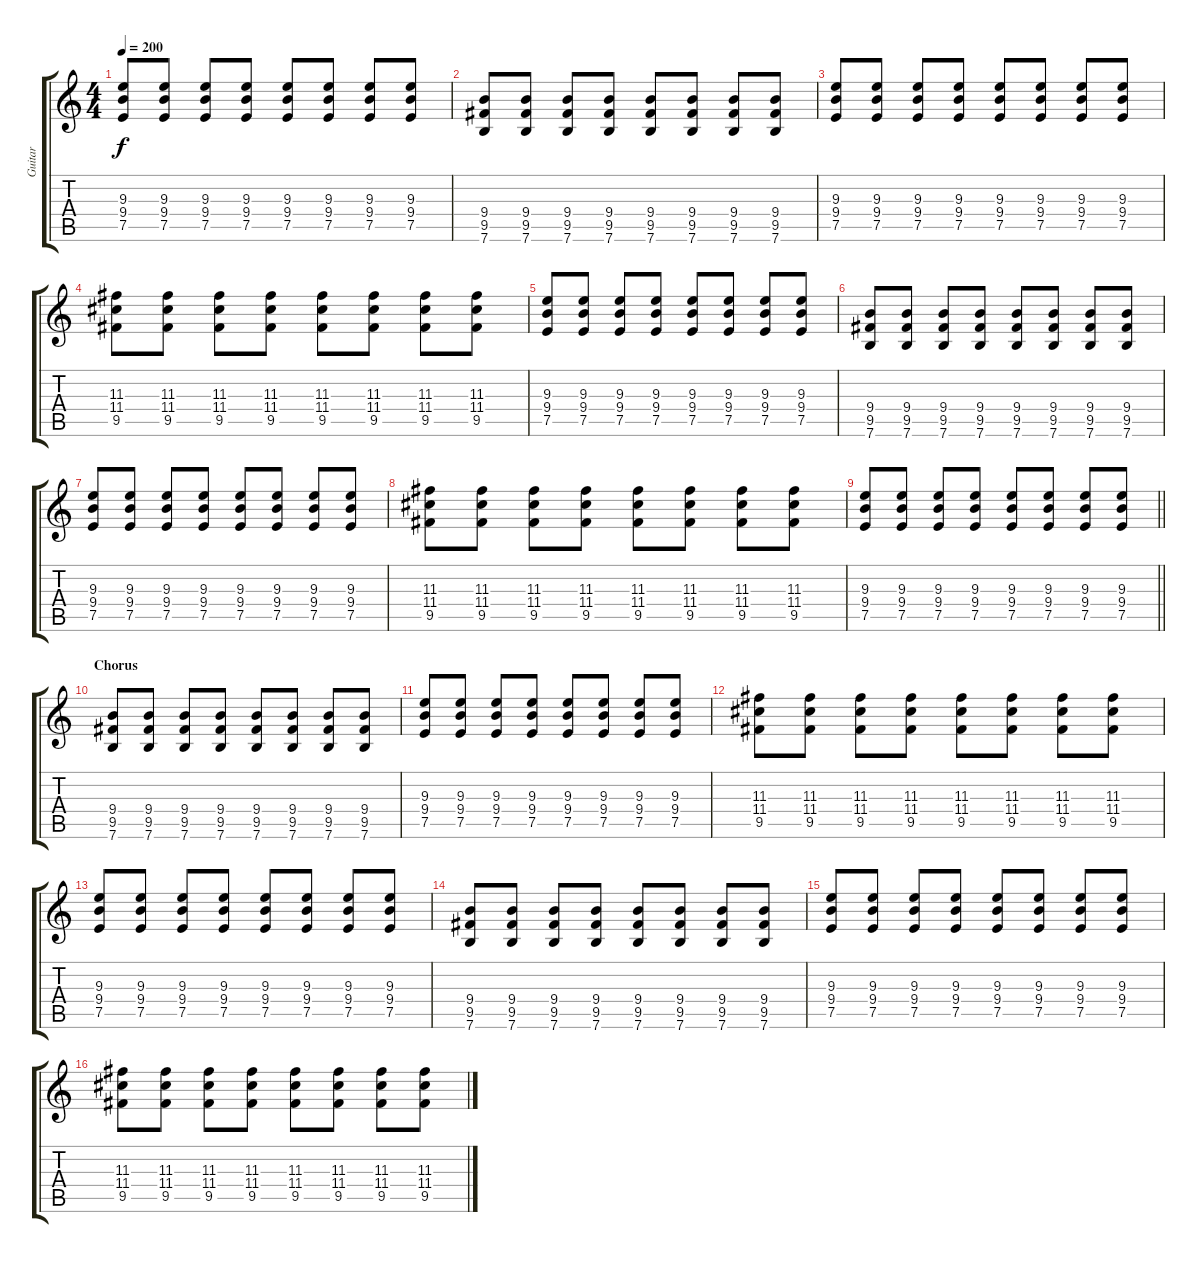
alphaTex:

\track ("Guitar" "Guitar") {instrument distortionguitar}
\staff {score tabs}
\tuning (E4 B3 G3 D3 A2 E2) {hide}
\ts (4 4)
\tempo 200
\clef g2
\ks c
(9.3 9.4 7.5).8{dy f} (9.3 9.4 7.5).8 (9.3 9.4 7.5).8 (9.3 9.4 7.5).8 (9.3 9.4 7.5).8 (9.3 9.4 7.5).8 (9.3 9.4 7.5).8 (9.3 9.4 7.5).8 |
(9.4 9.5 7.6).8 (9.4 9.5 7.6).8 (9.4 9.5 7.6).8 (9.4 9.5 7.6).8 (9.4 9.5 7.6).8 (9.4 9.5 7.6).8 (9.4 9.5 7.6).8 (9.4 9.5 7.6).8 |
(9.3 9.4 7.5).8 (9.3 9.4 7.5).8 (9.3 9.4 7.5).8 (9.3 9.4 7.5).8 (9.3 9.4 7.5).8 (9.3 9.4 7.5).8 (9.3 9.4 7.5).8 (9.3 9.4 7.5).8 |
(11.3 11.4 9.5).8 (11.3 11.4 9.5).8 (11.3 11.4 9.5).8 (11.3 11.4 9.5).8 (11.3 11.4 9.5).8 (11.3 11.4 9.5).8 (11.3 11.4 9.5).8 (11.3 11.4 9.5).8 |
(9.3 9.4 7.5).8 (9.3 9.4 7.5).8 (9.3 9.4 7.5).8 (9.3 9.4 7.5).8 (9.3 9.4 7.5).8 (9.3 9.4 7.5).8 (9.3 9.4 7.5).8 (9.3 9.4 7.5).8 |
(9.4 9.5 7.6).8 (9.4 9.5 7.6).8 (9.4 9.5 7.6).8 (9.4 9.5 7.6).8 (9.4 9.5 7.6).8 (9.4 9.5 7.6).8 (9.4 9.5 7.6).8 (9.4 9.5 7.6).8 |
(9.3 9.4 7.5).8 (9.3 9.4 7.5).8 (9.3 9.4 7.5).8 (9.3 9.4 7.5).8 (9.3 9.4 7.5).8 (9.3 9.4 7.5).8 (9.3 9.4 7.5).8 (9.3 9.4 7.5).8 |
(11.3 11.4 9.5).8 (11.3 11.4 9.5).8 (11.3 11.4 9.5).8 (11.3 11.4 9.5).8 (11.3 11.4 9.5).8 (11.3 11.4 9.5).8 (11.3 11.4 9.5).8 (11.3 11.4 9.5).8 |
\barLineRight lightlight
(9.3 9.4 7.5).8 (9.3 9.4 7.5).8 (9.3 9.4 7.5).8 (9.3 9.4 7.5).8 (9.3 9.4 7.5).8 (9.3 9.4 7.5).8 (9.3 9.4 7.5).8 (9.3 9.4 7.5).8 |
\section ("" "Chorus")
(9.4 9.5 7.6).8 (9.4 9.5 7.6).8 (9.4 9.5 7.6).8 (9.4 9.5 7.6).8 (9.4 9.5 7.6).8 (9.4 9.5 7.6).8 (9.4 9.5 7.6).8 (9.4 9.5 7.6).8 |
(9.3 9.4 7.5).8 (9.3 9.4 7.5).8 (9.3 9.4 7.5).8 (9.3 9.4 7.5).8 (9.3 9.4 7.5).8 (9.3 9.4 7.5).8 (9.3 9.4 7.5).8 (9.3 9.4 7.5).8 |
(11.3 11.4 9.5).8 (11.3 11.4 9.5).8 (11.3 11.4 9.5).8 (11.3 11.4 9.5).8 (11.3 11.4 9.5).8 (11.3 11.4 9.5).8 (11.3 11.4 9.5).8 (11.3 11.4 9.5).8 |
(9.3 9.4 7.5).8 (9.3 9.4 7.5).8 (9.3 9.4 7.5).8 (9.3 9.4 7.5).8 (9.3 9.4 7.5).8 (9.3 9.4 7.5).8 (9.3 9.4 7.5).8 (9.3 9.4 7.5).8 |
(9.4 9.5 7.6).8 (9.4 9.5 7.6).8 (9.4 9.5 7.6).8 (9.4 9.5 7.6).8 (9.4 9.5 7.6).8 (9.4 9.5 7.6).8 (9.4 9.5 7.6).8 (9.4 9.5 7.6).8 |
(9.3 9.4 7.5).8 (9.3 9.4 7.5).8 (9.3 9.4 7.5).8 (9.3 9.4 7.5).8 (9.3 9.4 7.5).8 (9.3 9.4 7.5).8 (9.3 9.4 7.5).8 (9.3 9.4 7.5).8 |
(11.3 11.4 9.5).8 (11.3 11.4 9.5).8 (11.3 11.4 9.5).8 (11.3 11.4 9.5).8 (11.3 11.4 9.5).8 (11.3 11.4 9.5).8 (11.3 11.4 9.5).8 (11.3 11.4 9.5).8
